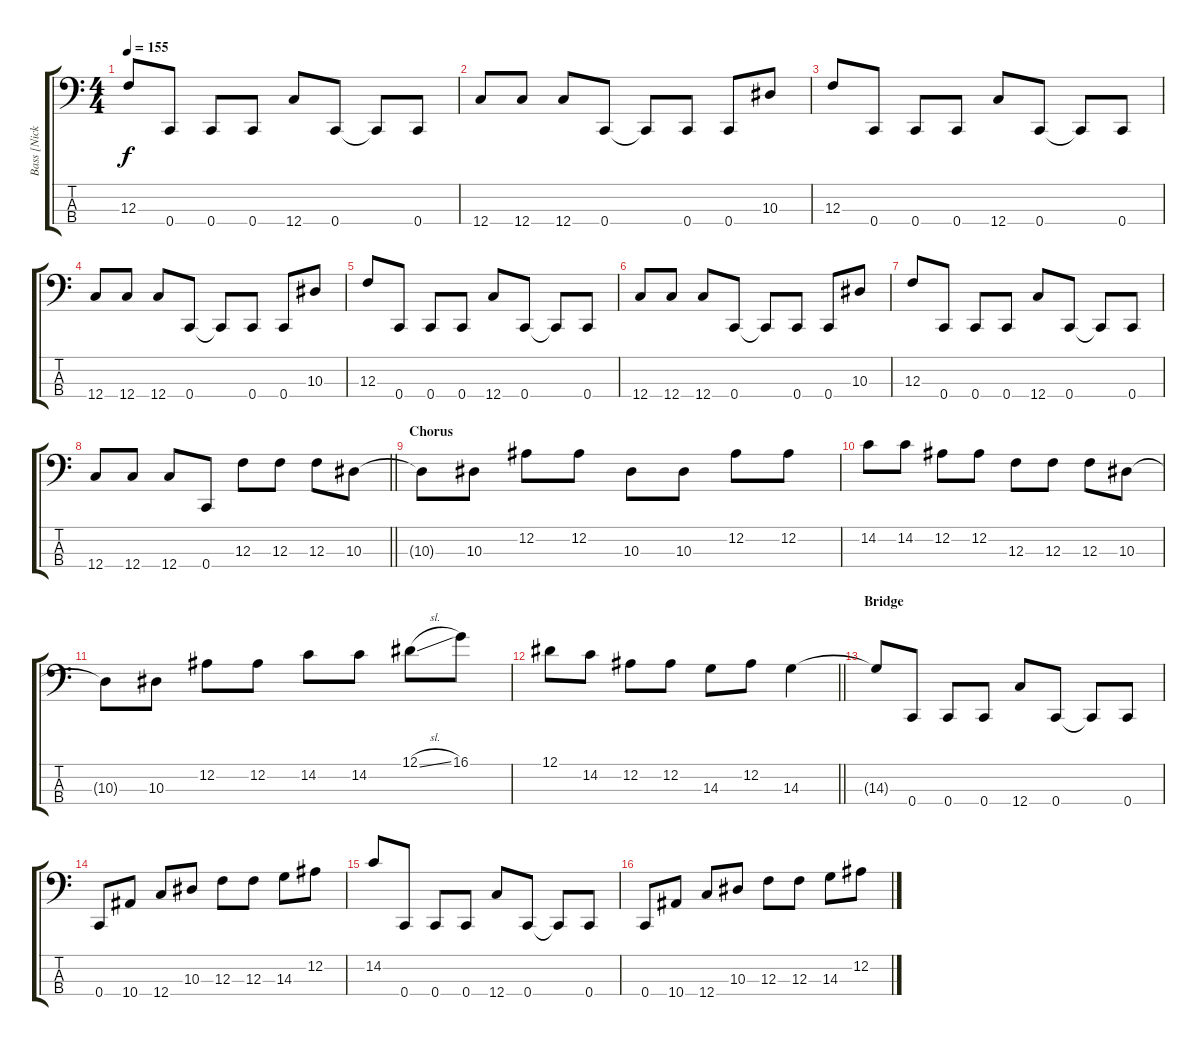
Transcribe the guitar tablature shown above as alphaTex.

\track ("Bass [Nick Oliveri]" "Bass [Nick") {instrument electricbasspick bank 255}
\staff {score tabs}
\tuning (Eb2 Bb1 F1 C1) {hide}
\ts (4 4)
\tempo 155
\clef f4
\ks c
12.3.8{dy f} 0.4.8 0.4.8 0.4.8 12.4.8 0.4.8 0.4{t}.8 0.4.8 |
12.4.8 12.4.8 12.4.8 0.4.8 0.4{t}.8 0.4.8 0.4.8 10.3.8 |
12.3.8 0.4.8 0.4.8 0.4.8 12.4.8 0.4.8 0.4{t}.8 0.4.8 |
12.4.8 12.4.8 12.4.8 0.4.8 0.4{t}.8 0.4.8 0.4.8 10.3.8 |
12.3.8 0.4.8 0.4.8 0.4.8 12.4.8 0.4.8 0.4{t}.8 0.4.8 |
12.4.8 12.4.8 12.4.8 0.4.8 0.4{t}.8 0.4.8 0.4.8 10.3.8 |
12.3.8 0.4.8 0.4.8 0.4.8 12.4.8 0.4.8 0.4{t}.8 0.4.8 |
\barLineRight lightlight
12.4.8 12.4.8 12.4.8 0.4.8 12.3.8 12.3.8 12.3.8 10.3.8 |
\section ("" "Chorus")
10.3{t}.8 10.3.8 12.2.8 12.2.8 10.3.8 10.3.8 12.2.8 12.2.8 |
14.2.8 14.2.8 12.2.8 12.2.8 12.3.8 12.3.8 12.3.8 10.3.8 |
10.3{t}.8 10.3.8 12.2.8 12.2.8 14.2.8 14.2.8 12.1{sl}.8 16.1.8 |
\barLineRight lightlight
12.1.8 14.2.8 12.2.8 12.2.8 14.3.8 12.2.8 14.3.4 |
\section ("" "Bridge")
14.3{t}.8 0.4.8 0.4.8 0.4.8 12.4.8 0.4.8 0.4{t}.8 0.4.8 |
0.4.8 10.4.8 12.4.8 10.3.8 12.3.8 12.3.8 14.3.8 12.2.8 |
14.2.8 0.4.8 0.4.8 0.4.8 12.4.8 0.4.8 0.4{t}.8 0.4.8 |
0.4.8 10.4.8 12.4.8 10.3.8 12.3.8 12.3.8 14.3.8 12.2.8
